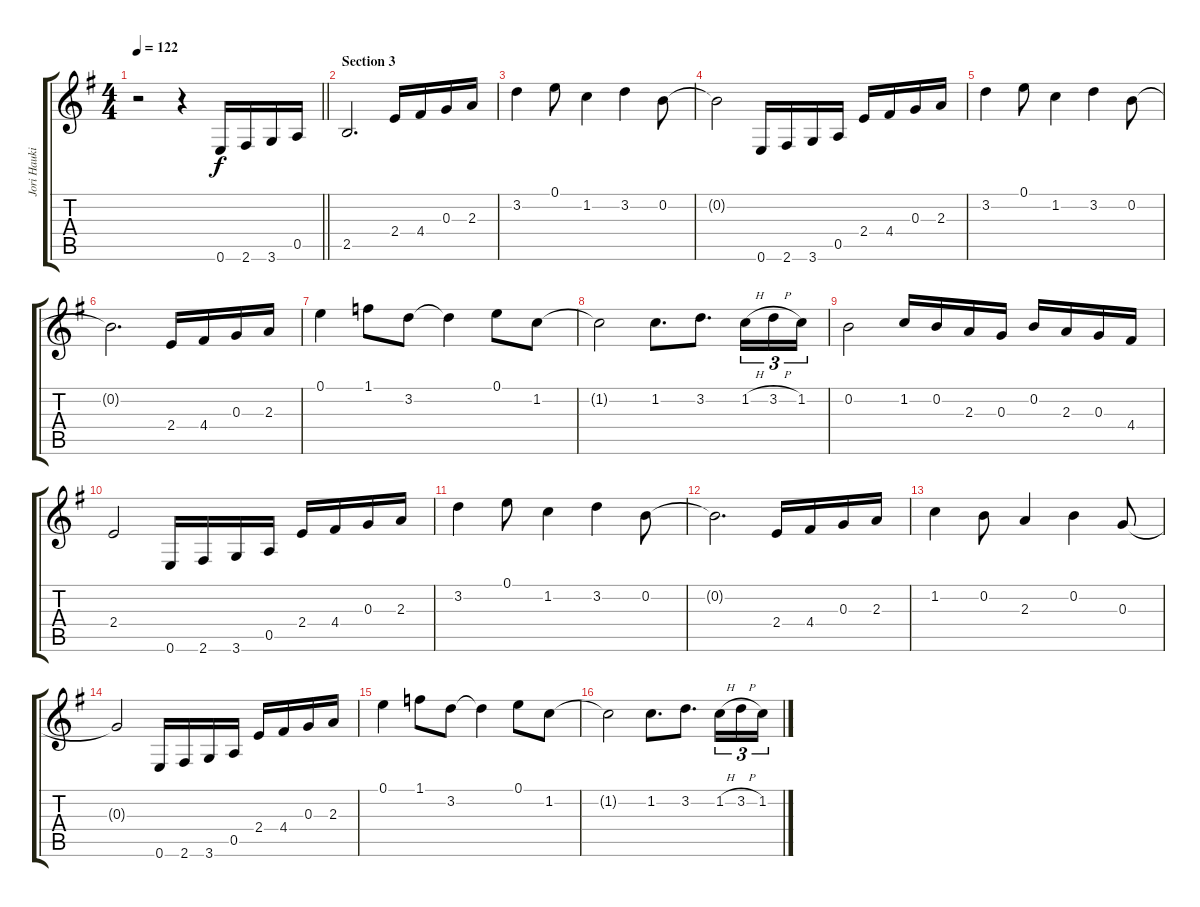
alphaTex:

\track ("Jori Haukio (add. guitar)" "Jori Hauki") {instrument distortionguitar}
\staff {score tabs}
\tuning (E4 B3 G3 D3 A2 E2) {hide}
\ts (4 4)
\tempo 122
\clef g2
\barLineRight lightlight
\ks eminor
r.2{dy f} r.4 0.6.16 2.6.16 3.6.16 0.5.16 |
\section ("" "Section 3")
2.5.2{d} 2.4.16 4.4.16 0.3.16 2.3.16 |
3.2.4 0.1.8 1.2.4 3.2.4 0.2.8 |
0.2{t}.2 0.6.16 2.6.16 3.6.16 0.5.16 2.4.16 4.4.16 0.3.16 2.3.16 |
3.2.4 0.1.8 1.2.4 3.2.4 0.2.8 |
0.2{t}.2{d} 2.4.16 4.4.16 0.3.16 2.3.16 |
0.1.4 1.1.8 3.2.8 3.2{t}.4 0.1.8 1.2.8 |
1.2{t}.2 1.2.8{d} 3.2.8{d} 1.2{h}.16{tu (3 2)} 3.2{h}.16{tu (3 2)} 1.2.16{tu (3 2)} |
0.2.2 1.2.16 0.2.16 2.3.16 0.3.16 0.2.16 2.3.16 0.3.16 4.4.16 |
2.4.2 0.6.16 2.6.16 3.6.16 0.5.16 2.4.16 4.4.16 0.3.16 2.3.16 |
3.2.4 0.1.8 1.2.4 3.2.4 0.2.8 |
0.2{t}.2{d} 2.4.16 4.4.16 0.3.16 2.3.16 |
1.2.4 0.2.8 2.3.4 0.2.4 0.3.8 |
0.3{t}.2 0.6.16 2.6.16 3.6.16 0.5.16 2.4.16 4.4.16 0.3.16 2.3.16 |
0.1.4 1.1.8 3.2.8 3.2{t}.4 0.1.8 1.2.8 |
1.2{t}.2 1.2.8{d} 3.2.8{d} 1.2{h}.16{tu (3 2)} 3.2{h}.16{tu (3 2)} 1.2.16{tu (3 2)}
